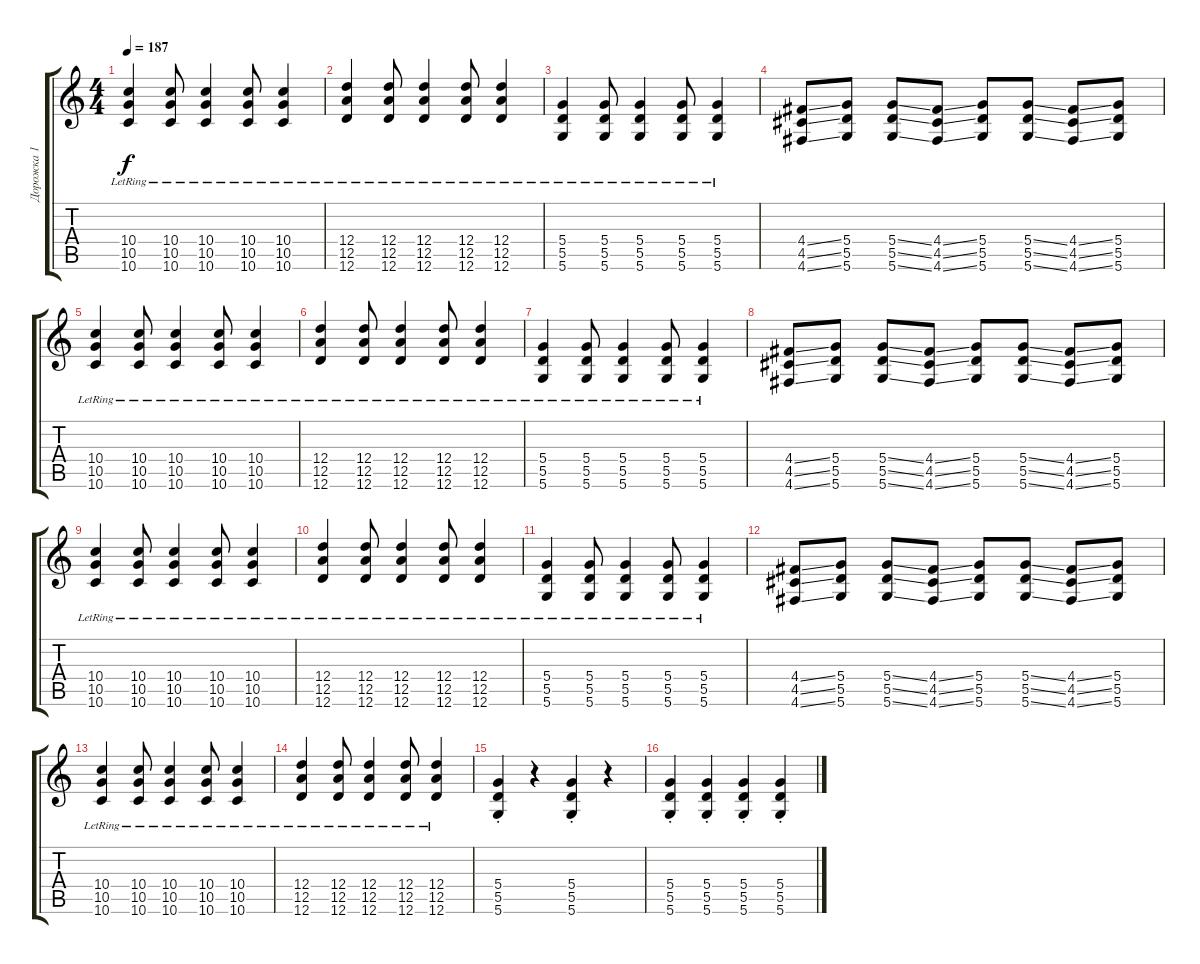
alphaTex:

\track ("Дорожка 1" "Дорожка 1") {instrument distortionguitar}
\staff {score tabs}
\tuning (E4 B3 G3 D3 A2 D2) {hide}
\ts (4 4)
\tempo 187
\clef g2
\ks c
(10.4{lr} 10.5{lr} 10.6{lr}).4{dy f instrument distortionguitar} (10.4{lr} 10.5{lr} 10.6{lr}).8 (10.4{lr} 10.5{lr} 10.6{lr}).4 (10.4{lr} 10.5{lr} 10.6{lr}).8 (10.4{lr} 10.5{lr} 10.6{lr}).4 |
(12.4{lr} 12.5{lr} 12.6{lr}).4 (12.4{lr} 12.5{lr} 12.6{lr}).8 (12.4{lr} 12.5{lr} 12.6{lr}).4 (12.4{lr} 12.5{lr} 12.6{lr}).8 (12.4{lr} 12.5 12.6{lr}).4 |
(5.4{lr} 5.5{lr} 5.6{lr}).4 (5.4{lr} 5.5{lr} 5.6{lr}).8 (5.4{lr} 5.5{lr} 5.6{lr}).4 (5.4{lr} 5.5{lr} 5.6{lr}).8 (5.4{lr} 5.5{lr} 5.6{lr}).4 |
(4.4{ss} 4.5{ss} 4.6{ss}).8 (5.4 5.5 5.6).8 (5.4{ss} 5.5{ss} 5.6{ss}).8 (4.4{ss} 4.5{ss} 4.6{ss}).8 (5.4 5.5 5.6).8 (5.4{ss} 5.5{ss} 5.6{ss}).8 (4.4{ss} 4.5{ss} 4.6{ss}).8 (5.4 5.5 5.6).8 |
(10.4{lr} 10.5{lr} 10.6{lr}).4 (10.4{lr} 10.5{lr} 10.6{lr}).8 (10.4{lr} 10.5{lr} 10.6{lr}).4 (10.4{lr} 10.5{lr} 10.6{lr}).8 (10.4{lr} 10.5{lr} 10.6{lr}).4 |
(12.4{lr} 12.5{lr} 12.6{lr}).4 (12.4{lr} 12.5{lr} 12.6{lr}).8 (12.4{lr} 12.5{lr} 12.6{lr}).4 (12.4{lr} 12.5{lr} 12.6{lr}).8 (12.4{lr} 12.5 12.6{lr}).4 |
(5.4{lr} 5.5{lr} 5.6{lr}).4 (5.4{lr} 5.5{lr} 5.6{lr}).8 (5.4{lr} 5.5{lr} 5.6{lr}).4 (5.4{lr} 5.5{lr} 5.6{lr}).8 (5.4{lr} 5.5{lr} 5.6{lr}).4 |
(4.4{ss} 4.5{ss} 4.6{ss}).8 (5.4 5.5 5.6).8 (5.4{ss} 5.5{ss} 5.6{ss}).8 (4.4{ss} 4.5{ss} 4.6{ss}).8 (5.4 5.5 5.6).8 (5.4{ss} 5.5{ss} 5.6{ss}).8 (4.4{ss} 4.5{ss} 4.6{ss}).8 (5.4 5.5 5.6).8 |
(10.4{lr} 10.5{lr} 10.6{lr}).4 (10.4{lr} 10.5{lr} 10.6{lr}).8 (10.4{lr} 10.5{lr} 10.6{lr}).4 (10.4{lr} 10.5{lr} 10.6{lr}).8 (10.4{lr} 10.5{lr} 10.6{lr}).4 |
(12.4{lr} 12.5{lr} 12.6{lr}).4 (12.4{lr} 12.5{lr} 12.6{lr}).8 (12.4{lr} 12.5{lr} 12.6{lr}).4 (12.4{lr} 12.5{lr} 12.6{lr}).8 (12.4{lr} 12.5 12.6{lr}).4 |
(5.4{lr} 5.5{lr} 5.6{lr}).4 (5.4{lr} 5.5{lr} 5.6{lr}).8 (5.4{lr} 5.5{lr} 5.6{lr}).4 (5.4{lr} 5.5{lr} 5.6{lr}).8 (5.4{lr} 5.5{lr} 5.6{lr}).4 |
(4.4{ss} 4.5{ss} 4.6{ss}).8 (5.4 5.5 5.6).8 (5.4{ss} 5.5{ss} 5.6{ss}).8 (4.4{ss} 4.5{ss} 4.6{ss}).8 (5.4 5.5 5.6).8 (5.4{ss} 5.5{ss} 5.6{ss}).8 (4.4{ss} 4.5{ss} 4.6{ss}).8 (5.4 5.5 5.6).8 |
(10.4{lr} 10.5{lr} 10.6{lr}).4 (10.4{lr} 10.5{lr} 10.6{lr}).8 (10.4{lr} 10.5{lr} 10.6{lr}).4 (10.4{lr} 10.5{lr} 10.6{lr}).8 (10.4{lr} 10.5{lr} 10.6{lr}).4 |
(12.4{lr} 12.5{lr} 12.6{lr}).4 (12.4{lr} 12.5{lr} 12.6{lr}).8 (12.4{lr} 12.5{lr} 12.6{lr}).4 (12.4{lr} 12.5{lr} 12.6{lr}).8 (12.4{lr} 12.5 12.6{lr}).4 |
(5.4{st} 5.5{st} 5.6{st}).4 r.4 (5.4{st} 5.5{st} 5.6{st}).4 r.4 |
(5.4{st} 5.5{st} 5.6{st}).4 (5.4{st} 5.5{st} 5.6{st}).4 (5.4{st} 5.5{st} 5.6{st}).4 (5.4{st} 5.5{st} 5.6{st}).4
